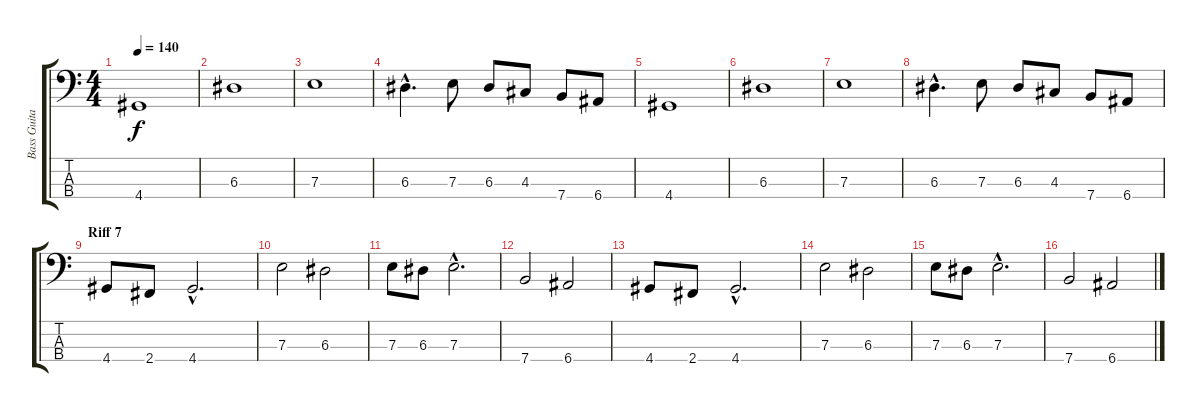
\track ("Bass Guitar" "Bass Guita") {instrument electricbasspick}
\staff {score tabs}
\tuning (G2 D2 A1 E1) {hide}
\ts (4 4)
\tempo 140
\clef f4
\ks c
4.4.1{dy f} |
6.3.1 |
7.3.1 |
6.3{hac}.4{d} 7.3.8 6.3.8 4.3.8 7.4.8 6.4.8 |
4.4.1 |
6.3.1 |
7.3.1 |
6.3{hac}.4{d} 7.3.8 6.3.8 4.3.8 7.4.8 6.4.8 |
\section ("" "Riff 7")
4.4.8 2.4.8 4.4{hac}.2{d} |
7.3.2 6.3.2 |
7.3.8 6.3.8 7.3{hac}.2{d} |
7.4.2 6.4.2 |
4.4.8 2.4.8 4.4{hac}.2{d} |
7.3.2 6.3.2 |
7.3.8 6.3.8 7.3{hac}.2{d} |
7.4.2 6.4.2
